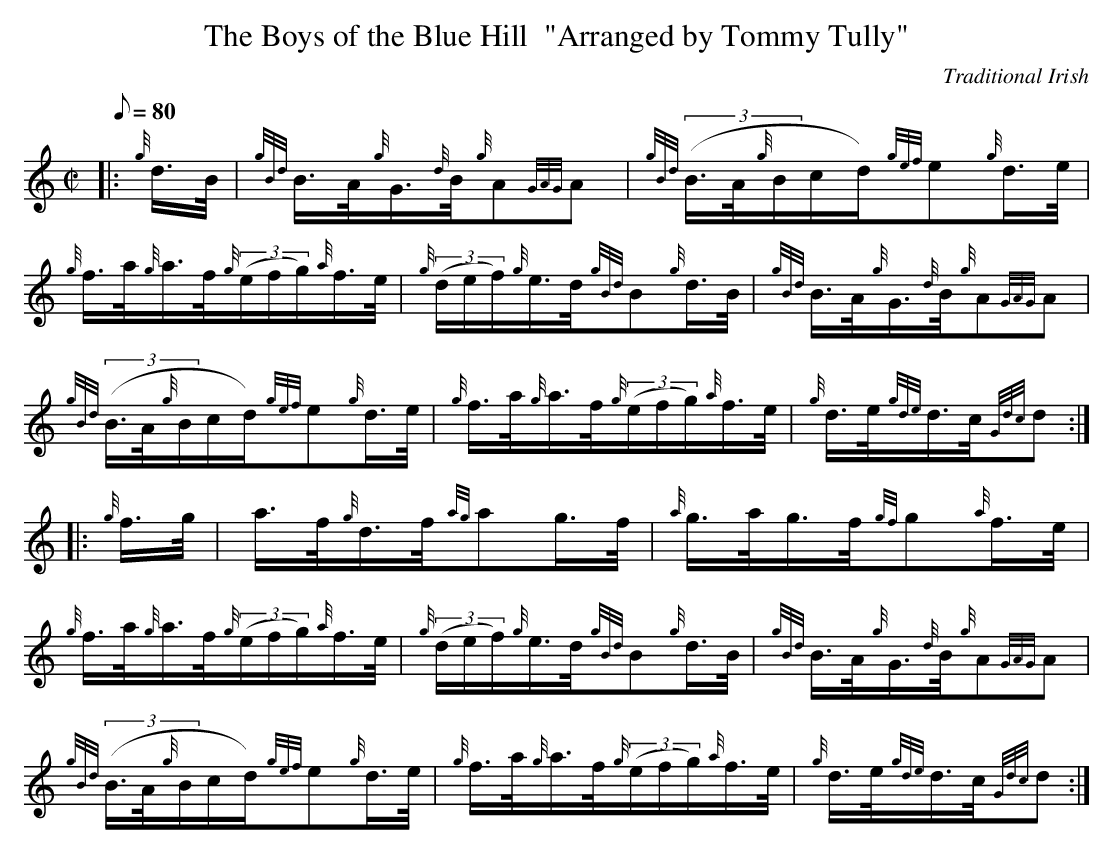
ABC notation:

X:1
T:The Boys of the Blue Hill  "Arranged by Tommy Tully"
M:C|
L:1/8
Q:80
C:Traditional Irish
K:HP
|: {g}d3/4B/4 | \
{gBd}B3/4A/4{g}G3/4{d}B/4{g}A{GAG}A | \
{gBd}((3B3/4A/4{g}B/2c/2d/2){gef}e{g}d3/4e/4 |
{g}f3/4a/4{g}a3/4f/4{g}((3e/2f/2g/2){a}f3/4e/4 | \
{g}((3d/2e/2f/2){g}e3/4d/4{gBd}B{g}d3/4B/4 | \
{gBd}B3/4A/4{g}G3/4{d}B/4{g}A{GAG}A |
{gBd}((3B3/4A/4{g}B/2c/2d/2){gef}e{g}d3/4e/4 | \
{g}f3/4a/4{g}a3/4f/4{g}((3e/2f/2g/2){a}f3/4e/4 | \
{g}d3/4e/4{gde}d3/4c/4{Gdc}d ::
{g}f3/4g/4 | \
a3/4f/4{g}d3/4f/4{ag}ag3/4f/4 | \
{a}g3/4a/4g3/4f/4{gf}g{a}f3/4e/4 |
{g}f3/4a/4{g}a3/4f/4{g}((3e/2f/2g/2){a}f3/4e/4 | \
{g}((3d/2e/2f/2){g}e3/4d/4{gBd}B{g}d3/4B/4 | \
{gBd}B3/4A/4{g}G3/4{d}B/4{g}A{GAG}A |
{gBd}((3B3/4A/4{g}B/2c/2d/2){gef}e{g}d3/4e/4 | \
{g}f3/4a/4{g}a3/4f/4{g}((3e/2f/2g/2){a}f3/4e/4 | \
{g}d3/4e/4{gde}d3/4c/4{Gdc}d :|
